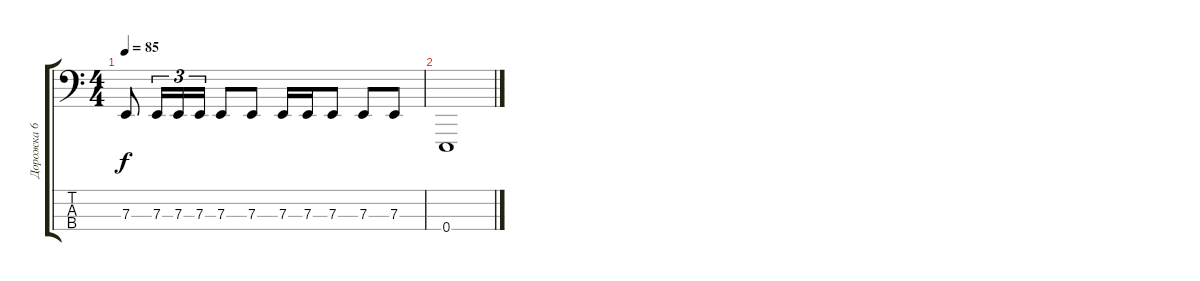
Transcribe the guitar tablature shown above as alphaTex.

\track ("Дорожка 6" "Дорожка 6") {instrument tuba}
\staff {score tabs}
\tuning (G2 D2 A1 E1) {hide}
\ts (4 4)
\tempo 85
\clef f4
\ks c
7.3.8{dy f} 7.3.16{tu (3 2)} 7.3.16{tu (3 2)} 7.3.16{tu (3 2)} 7.3.8 7.3.8 7.3.16 7.3.16 7.3.8 7.3.8 7.3.8 |
0.4.1
